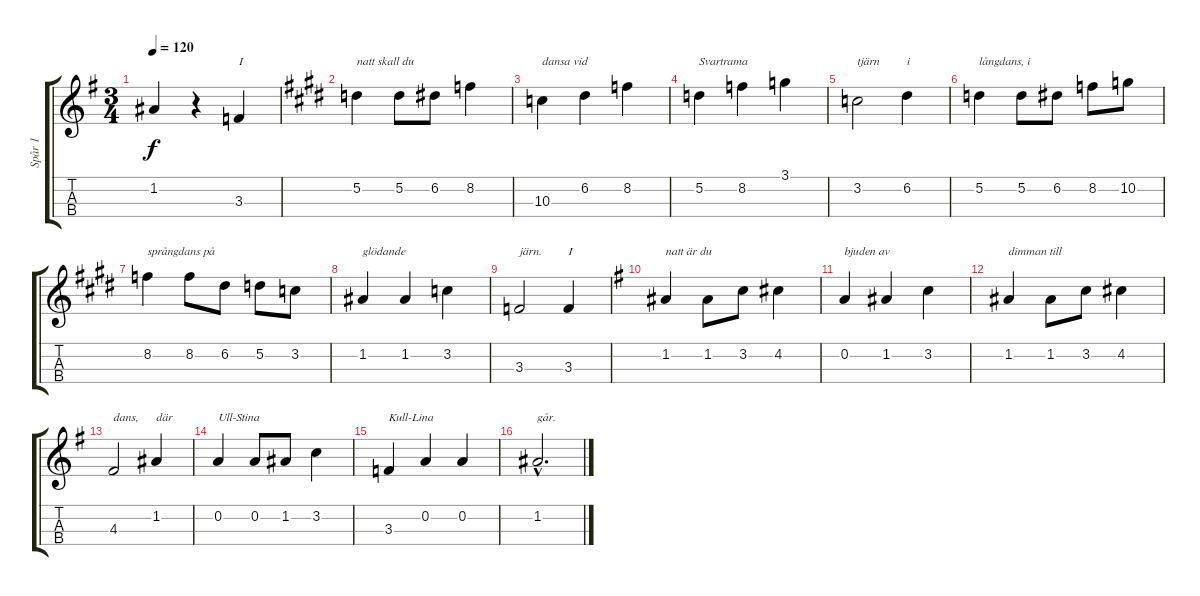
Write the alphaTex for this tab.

\track ("Spår 1" "Spår 1") {instrument vibraphone}
\staff {score tabs}
\tuning (E5 A4 D4 G3) {hide}
\ts (3 4)
\tempo 120
\clef g2
\ks g
1.2{t}.4{dy f} r.4 3.3.4{txt "I"} |
\ks e
5.2.4{txt "natt skall du"} 5.2.8 6.2.8 8.2.4 |
10.3.4{txt "dansa vid"} 6.2.4 8.2.4 |
5.2.4{txt "Svartrama"} 8.2.4 3.1.4 |
3.2.2{txt "tjärn"} 6.2.4{txt "i"} |
5.2.4{txt "långdans, i"} 5.2.8 6.2.8 8.2.8 10.2.8 |
8.2.4{txt "språngdans på"} 8.2.8 6.2.8 5.2.8 3.2.8 |
1.2.4{txt "glödande"} 1.2.4 3.2.4 |
3.3.2{txt "järn."} 3.3.4{txt "I"} |
\ks g
1.2.4{txt "natt är du"} 1.2.8 3.2.8 4.2.4 |
0.2.4{txt "bjuden av"} 1.2.4 3.2.4 |
1.2.4{txt "dimman till"} 1.2.8 3.2.8 4.2.4 |
4.3.2{txt "dans,"} 1.2.4{txt "där"} |
0.2.4{txt "Ull-Stina"} 0.2.8 1.2.8 3.2.4 |
3.3.4{txt "Kull-Lina"} 0.2.4 0.2.4 |
1.2{hac}.2{d txt "går."}
